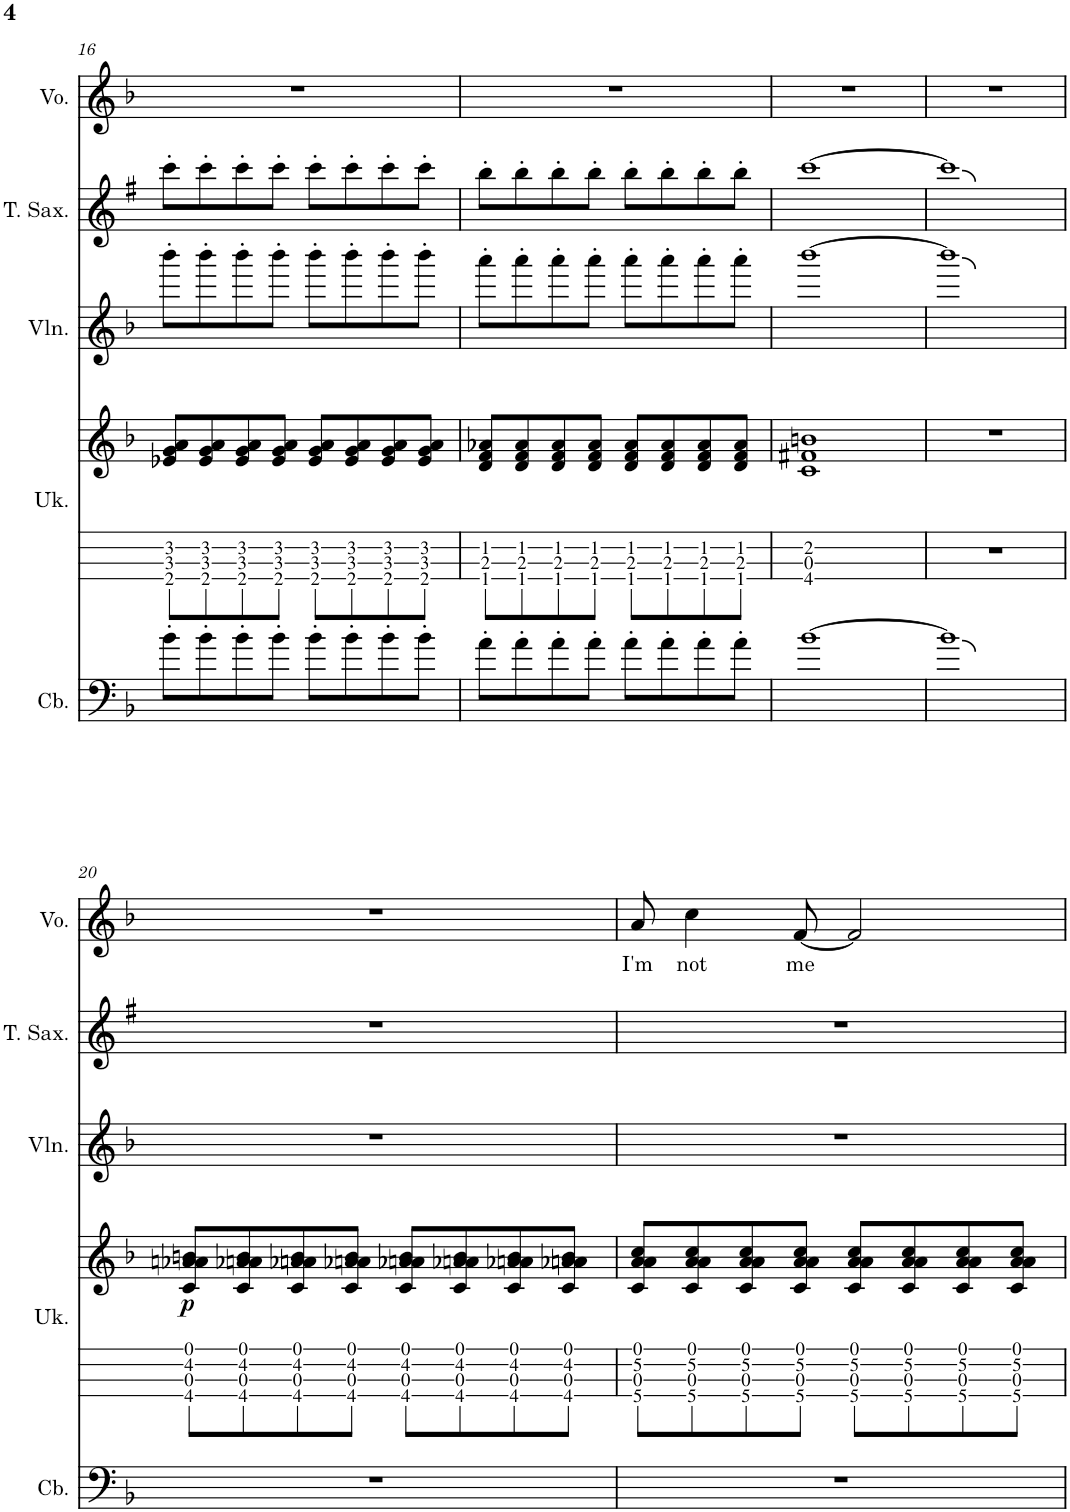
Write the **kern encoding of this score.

**kern	**kern	**kern	**dynam	**kern	**kern	**kern	**text
*part5	*part4	*part4	*part4	*part3	*part2	*part1	*part1
*staff6	*staff5	*staff4	*staff4/5	*staff3	*staff2	*staff1	*staff1
*I"Contrabass	*I"Ukulele	*	*	*I"Violin	*I"Tenor Saxophone	*I"Voice	*
*I'Cb.	*I'Uk.	*	*	*I'Vln.	*I'T. Sax.	*I'Vo.	*
!!LO:PB:g=z
*clefF4	*	*clefG2	*	*clefG2	*clefG2	*clefG2	*
*Trd7c12	*	*	*	*	*Trd8c14	*	*
*k[b-]	*k[b-]	*k[b-]	*	*k[b-]	*k[f#]	*k[b-]	*
*M4/4	*M4/4	*M4/4	*	*M4/4	*M4/4	*M4/4	*
=16	=16	=16	=16	=16	=16	=16	=16
8b-'\L	8a\ 8e-X\ 8g\L	8e-X/ 8g/ 8a/L	.	8bbb-'\L	8ccc'\L	1r	.
8b-'\	8a\ 8e-\ 8g\	8e-/ 8g/ 8a/	.	8bbb-'\	8ccc'\	.	.
8b-'\	8a\ 8e-\ 8g\	8e-/ 8g/ 8a/	.	8bbb-'\	8ccc'\	.	.
8b-'\J	8a\ 8e-\ 8g\J	8e-/ 8g/ 8a/J	.	8bbb-'\J	8ccc'\J	.	.
8b-'\L	8a\ 8e-\ 8g\L	8e-/ 8g/ 8a/L	.	8bbb-'\L	8ccc'\L	.	.
8b-'\	8a\ 8e-\ 8g\	8e-/ 8g/ 8a/	.	8bbb-'\	8ccc'\	.	.
8b-'\	8a\ 8e-\ 8g\	8e-/ 8g/ 8a/	.	8bbb-'\	8ccc'\	.	.
8b-'\J	8a\ 8e-\ 8g\J	8e-/ 8g/ 8a/J	.	8bbb-'\J	8ccc'\J	.	.
=17	=17	=17	=17	=17	=17	=17	=17
8a'\L	8a-X\ 8d\ 8f\L	8d/ 8f/ 8a-X/L	.	8aaa'\L	8bb'\L	1r	.
8a'\	8a-\ 8d\ 8f\	8d/ 8f/ 8a-/	.	8aaa'\	8bb'\	.	.
8a'\	8a-\ 8d\ 8f\	8d/ 8f/ 8a-/	.	8aaa'\	8bb'\	.	.
8a'\J	8a-\ 8d\ 8f\J	8d/ 8f/ 8a-/J	.	8aaa'\J	8bb'\J	.	.
8a'\L	8a-\ 8d\ 8f\L	8d/ 8f/ 8a-/L	.	8aaa'\L	8bb'\L	.	.
8a'\	8a-\ 8d\ 8f\	8d/ 8f/ 8a-/	.	8aaa'\	8bb'\	.	.
8a'\	8a-\ 8d\ 8f\	8d/ 8f/ 8a-/	.	8aaa'\	8bb'\	.	.
8a'\J	8a-\ 8d\ 8f\J	8d/ 8f/ 8a-/J	.	8aaa'\J	8bb'\J	.	.
=18	=18	=18	=18	=18	=18	=18	=18
[1b-	1bn 1c 1f#X	1c 1f#X 1bn	.	[1bbb-	[1ccc	1r	.
=19	=19	=19	=19	=19	=19	=19	=19
1b-]	1r	1r	.	1bbb-]	1ccc]	1r	.
!!LO:LB:g=z
=20	=20	=20	=20	=20	=20	=20	=20
!	!	!	!LO:DY:b	!	!	!	!
1r	8bn\ 8c\ 8a-X\ 8an\L	8c/ 8a-X/ 8an/ 8bn/L	p	1r	1r	1r	.
.	8b\ 8c\ 8a-X\ 8an\	8c/ 8a-X/ 8an/ 8b/	.	.	.	.	.
.	8b\ 8c\ 8a-X\ 8an\	8c/ 8a-X/ 8an/ 8b/	.	.	.	.	.
.	8b\ 8c\ 8a-X\ 8an\J	8c/ 8a-X/ 8an/ 8b/J	.	.	.	.	.
.	8b\ 8c\ 8a-X\ 8an\L	8c/ 8a-X/ 8an/ 8b/L	.	.	.	.	.
.	8b\ 8c\ 8a-X\ 8an\	8c/ 8a-X/ 8an/ 8b/	.	.	.	.	.
.	8b\ 8c\ 8a-X\ 8an\	8c/ 8a-X/ 8an/ 8b/	.	.	.	.	.
.	8b\ 8c\ 8a-X\ 8an\J	8c/ 8a-X/ 8an/ 8b/J	.	.	.	.	.
=21	=21	=21	=21	=21	=21	=21	=21
!	!	!	!	!	!	!	!LO:LY:b
1r	8cc\ 8c\ 8a\ 8a\L	8c/ 8a/ 8a/ 8cc/L	.	1r	1r	8a/	I'm
!	!	!	!	!	!	!	!LO:LY:b
.	8cc\ 8c\ 8a\ 8a\	8c/ 8a/ 8a/ 8cc/	.	.	.	4cc\	not
.	8cc\ 8c\ 8a\ 8a\	8c/ 8a/ 8a/ 8cc/	.	.	.	.	.
!	!	!	!	!	!	!	!LO:LY:b
.	8cc\ 8c\ 8a\ 8a\J	8c/ 8a/ 8a/ 8cc/J	.	.	.	[8f/	me
.	8cc\ 8c\ 8a\ 8a\L	8c/ 8a/ 8a/ 8cc/L	.	.	.	2f/]	.
.	8cc\ 8c\ 8a\ 8a\	8c/ 8a/ 8a/ 8cc/	.	.	.	.	.
.	8cc\ 8c\ 8a\ 8a\	8c/ 8a/ 8a/ 8cc/	.	.	.	.	.
.	8cc\ 8c\ 8a\ 8a\J	8c/ 8a/ 8a/ 8cc/J	.	.	.	.	.
=	=	=	=	=	=	=	=
*-	*-	*-	*-	*-	*-	*-	*-
